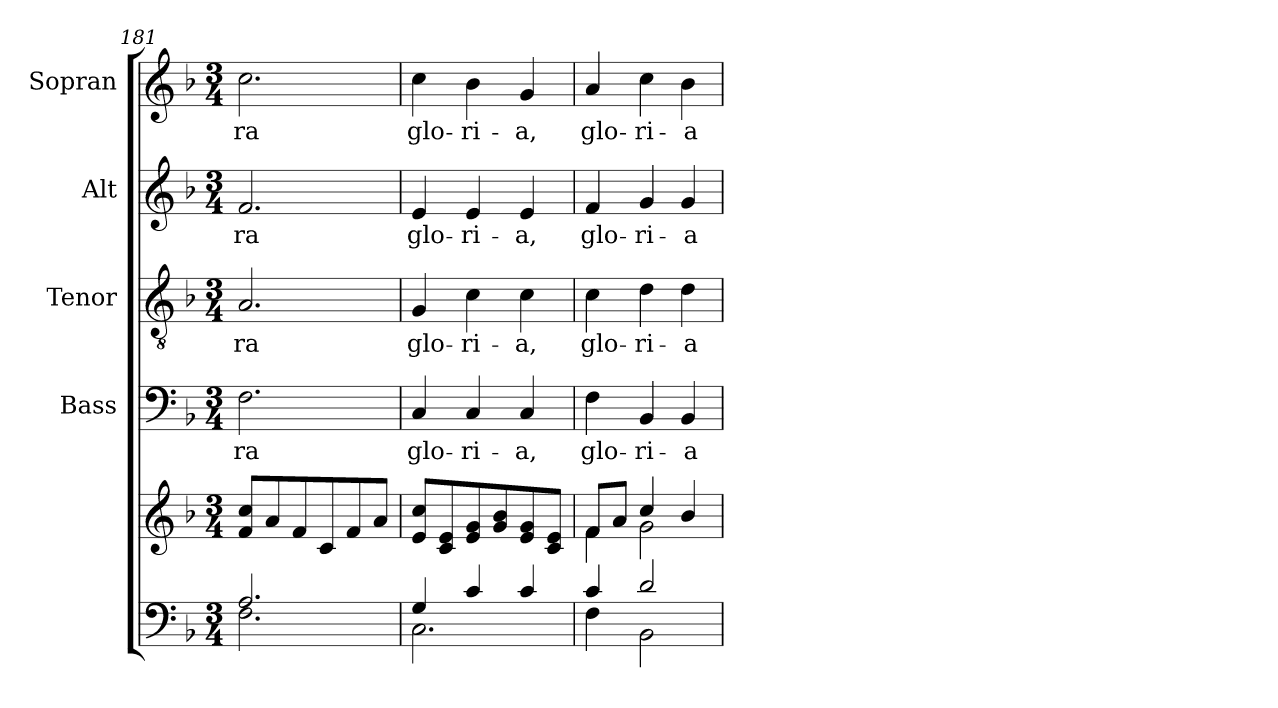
**kern	**kern	**kern	**text	**kern	**text	**kern	**text	**kern	**text
*part5	*part5	*part4	*part4	*part3	*part3	*part2	*part2	*part1	*part1
*staff6	*staff5	*staff4	*staff4	*staff3	*staff3	*staff2	*staff2	*staff1	*staff1
*	*	*I"Bass	*	*I"Tenor	*	*I"Alt	*	*I"Sopran	*
*	*	*I'B.	*	*I'T.	*	*I'A.	*	*I'S.	*
*clefF4	*clefG2	*clefF4	*	*clefGv2	*	*clefG2	*	*clefG2	*
*k[b-]	*k[b-]	*k[b-]	*	*k[b-]	*	*k[b-]	*	*k[b-]	*
*F:	*F:	*F:	*	*F:	*	*F:	*	*F:	*
*M3/4	*M3/4	*M3/4	*	*M3/4	*	*M3/4	*	*M3/4	*
=181	=181	=181	=181	=181	=181	=181	=181	=181	=181
*^	*	*	*	*	*	*	*	*	*
!	!	!	!	!LO:LY:b	!	!LO:LY:b	!	!LO:LY:b	!	!LO:LY:b
2.A/	2.F\	8f/ 8cc/L	2.F\	-ra	2.A/	-ra	2.f/	-ra	2.cc\	-ra
.	.	8a/	.	.	.	.	.	.	.	.
.	.	8f/	.	.	.	.	.	.	.	.
.	.	8c/	.	.	.	.	.	.	.	.
.	.	8f/	.	.	.	.	.	.	.	.
.	.	8a/J	.	.	.	.	.	.	.	.
!!LO:PB:g=z
=182	=182	=182	=182	=182	=182	=182	=182	=182	=182	=182
!	!	!	!	!LO:LY:b	!	!LO:LY:b	!	!LO:LY:b	!	!LO:LY:b
4G/	2.C\	8e/ 8cc/L	4C/	glo-	4G/	glo-	4e/	glo-	4cc\	glo-
.	.	8c/ 8e/	.	.	.	.	.	.	.	.
!	!	!	!	!LO:LY:b	!	!LO:LY:b	!	!LO:LY:b	!	!LO:LY:b
4c/	.	8e/ 8g/	4C/	-ri-	4c\	-ri-	4e/	-ri-	4b-\	-ri-
.	.	8g/ 8b-/	.	.	.	.	.	.	.	.
!	!	!	!	!LO:LY:b	!	!LO:LY:b	!	!LO:LY:b	!	!LO:LY:b
4c/	.	8e/ 8g/	4C/	-a,	4c\	-a,	4e/	-a,	4g/	-a,
.	.	8c/ 8e/J	.	.	.	.	.	.	.	.
=183	=183	=183	=183	=183	=183	=183	=183	=183	=183	=183
*	*	*^	*	*	*	*	*	*	*	*
!	!	!	!	!	!LO:LY:b	!	!LO:LY:b	!	!LO:LY:b	!	!LO:LY:b
4c/	4F\	8f/L	4f\	4F\	glo-	4c\	glo-	4f/	glo-	4a/	glo-
.	.	8a/J	.	.	.	.	.	.	.	.	.
!	!	!	!	!	!LO:LY:b	!	!LO:LY:b	!	!LO:LY:b	!	!LO:LY:b
2d/	2BB-\	4cc/	2g\	4BB-/	-ri-	4d\	-ri-	4g/	-ri-	4cc\	-ri-
!	!	!	!	!	!LO:LY:b	!	!LO:LY:b	!	!LO:LY:b	!	!LO:LY:b
.	.	4b-/	.	4BB-/	-a	4d\	-a	4g/	-a	4b-\	-a
*v	*v	*	*	*	*	*	*	*	*	*	*
*	*v	*v	*	*	*	*	*	*	*	*
=	=	=	=	=	=	=	=	=	=
*-	*-	*-	*-	*-	*-	*-	*-	*-	*-
